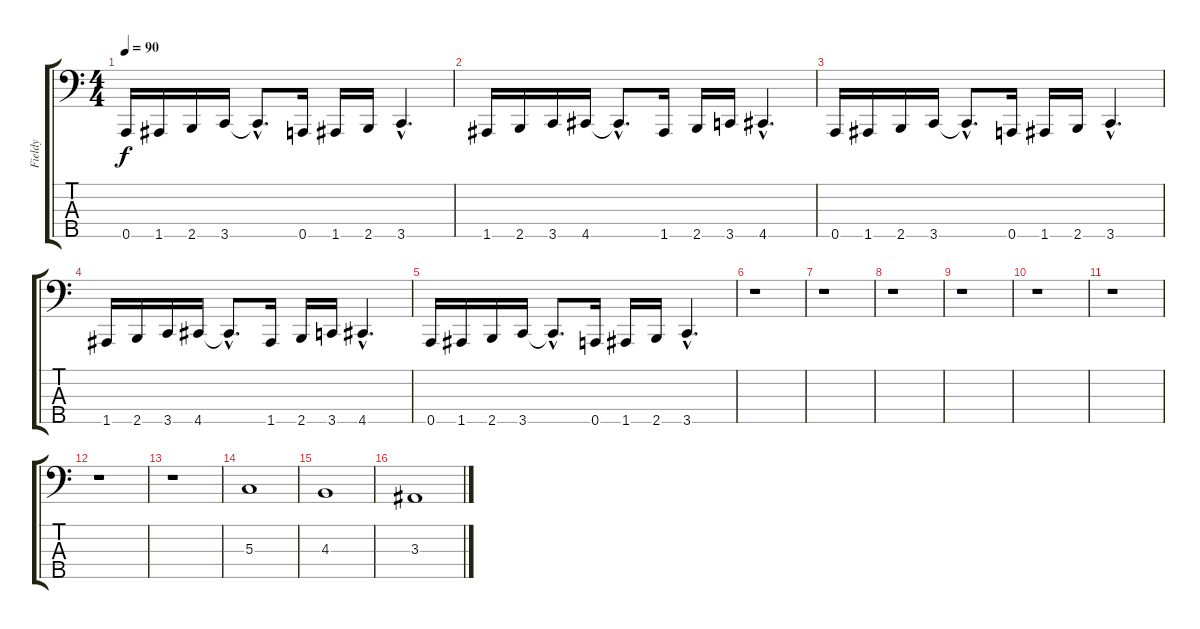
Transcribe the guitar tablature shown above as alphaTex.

\track ("Fieldy" "Fieldy") {instrument electricbassfinger}
\staff {score tabs}
\tuning (F2 C2 G1 D1 A0) {hide}
\ts (4 4)
\tempo 90
\clef f4
\ks c
0.5.16{dy f} 1.5.16 2.5.16 3.5.16 3.5{hac t}.8{d} 0.5.16 1.5.16 2.5.16 3.5{hac}.4{d} |
1.5.16 2.5.16 3.5.16 4.5.16 4.5{hac t}.8{d} 1.5.16 2.5.16 3.5.16 4.5{hac}.4{d} |
0.5.16 1.5.16 2.5.16 3.5.16 3.5{hac t}.8{d} 0.5.16 1.5.16 2.5.16 3.5{hac}.4{d} |
1.5.16 2.5.16 3.5.16 4.5.16 4.5{hac t}.8{d} 1.5.16 2.5.16 3.5.16 4.5{hac}.4{d} |
0.5.16 1.5.16 2.5.16 3.5.16 3.5{hac t}.8{d} 0.5.16 1.5.16 2.5.16 3.5{hac}.4{d} |
r.1 |
r.1 |
r.1 |
r.1 |
r.1 |
r.1 |
r.1 |
r.1 |
5.3.1 |
4.3.1 |
3.3.1
